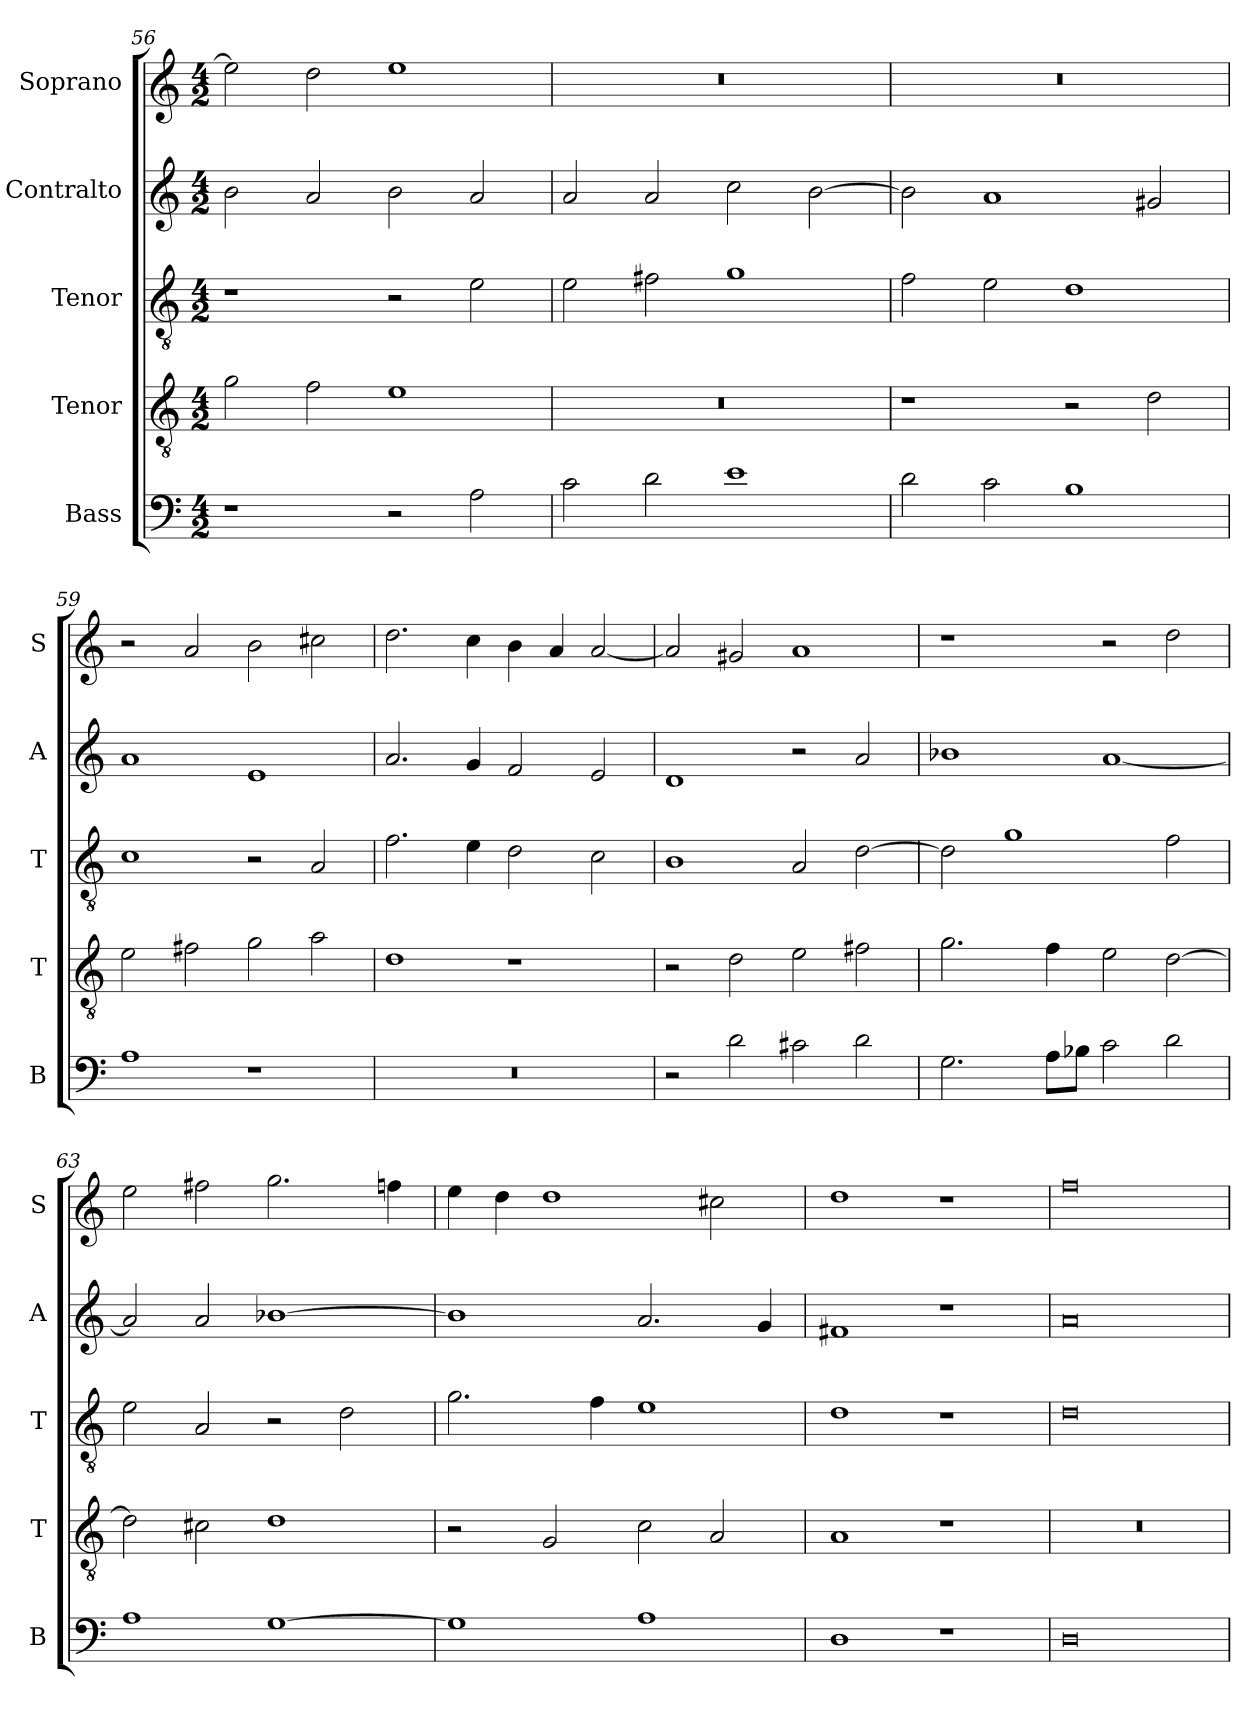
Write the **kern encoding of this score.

**kern	**kern	**kern	**kern	**kern
*part5	*part4	*part3	*part2	*part1
*staff5	*staff4	*staff3	*staff2	*staff1
*I"Bass	*I"Tenor	*I"Tenor	*I"Contralto	*I"Soprano
*I'B	*I'T	*I'T	*I'A	*I'S
*clefF4	*clefGv2	*clefGv2	*clefG2	*clefG2
*k[]	*k[]	*k[]	*k[]	*k[]
*D:dor	*D:dor	*D:dor	*D:dor	*D:dor
*M4/2	*M4/2	*M4/2	*M4/2	*M4/2
=56	=56	=56	=56	=56
1r	2g	1r	2b	2ee]
.	2f	.	2a	2dd
2r	1e	2r	2b	1ee
2A	.	2e	2a	.
=57	=57	=57	=57	=57
2c	0r	2e	2a	0r
2d	.	2f#X	2a	.
1e	.	1g	2cc	.
.	.	.	[2b	.
=58	=58	=58	=58	=58
2d	1r	2f	2b]	0r
2c	.	2e	1a	.
1B	2r	1d	.	.
.	2d	.	2g#X	.
=59	=59	=59	=59	=59
1A	2e	1c	1a	2r
.	2f#X	.	.	2a
1r	2g	2r	1e	2b
.	2a	2A	.	2cc#X
=60	=60	=60	=60	=60
0r	1d	2.f	2.a	2.dd
.	.	4e	4g	4cc
.	1r	2d	2f	4b
.	.	.	.	4a
.	.	2c	2e	[2a
=61	=61	=61	=61	=61
2r	2r	1B	1d	2a]
2d	2d	.	.	2g#X
2c#X	2e	2A	2r	1a
2d	2f#X	[2d	2a	.
=62	=62	=62	=62	=62
2.G	2.g	2d]	1b-X	1r
.	.	1g	.	.
8A\L	4f	.	.	.
8B-X\J	.	.	.	.
2c	2e	.	[1a	2r
2d	[2d	2f	.	2dd
=63	=63	=63	=63	=63
1A	2d]	2e	2a]	2ee
.	2c#X	2A	2a	2ff#X
[1G	1d	2r	[1b-X	2.gg
.	.	2d	.	.
.	.	.	.	4ffn
=64	=64	=64	=64	=64
1G]	2r	2.g	1b-]	4ee
.	.	.	.	4dd
.	2G	.	.	1dd
.	.	4f	.	.
1A	2c	1e	2.a	.
.	2A	.	.	2cc#X
.	.	.	4g	.
=65	=65	=65	=65	=65
1D	1A	1d	1f#X	1dd
1r	1r	1r	1r	1r
=66	=66	=66	=66	=66
0D	0r	0d	0a	0ff
=	=	=	=	=
*-	*-	*-	*-	*-
